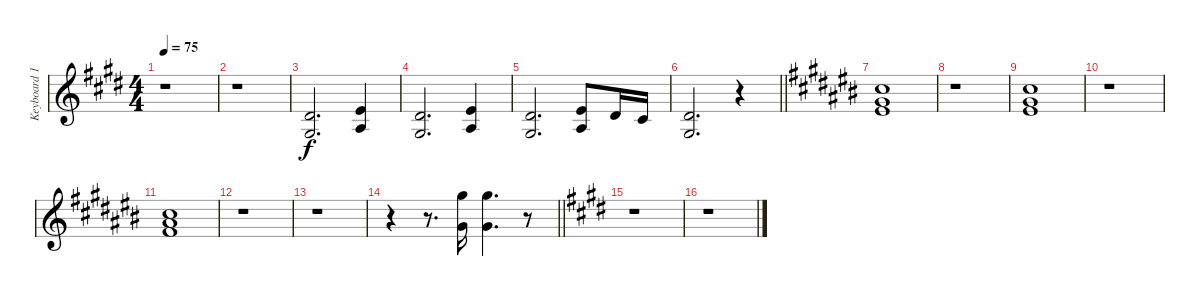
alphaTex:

\track ("Keyboard 1" "Keyboard 1") {instrument synthbrass2}
\staff {score}
\tuning (E5 B4 G4 D4 A3 E3 B2) {hide}
\ts (4 4)
\tempo 75
\clef g2
\ks e
r.1{dy f} |
r.1 |
(1.4 4.6).2{d instrument frenchhorn} (2.4 0.5).4 |
(1.4 4.6).2{d} (2.4 0.5).4 |
(1.4 4.6).2{d} (2.4 0.5).8 1.4.16 4.5.16 |
\barLineRight lightlight
(1.4 4.6).2{d} r.4 |
\ks c#
(2.2 1.3 3.4).1{instrument synthbrass1} |
r.1 |
(2.2 1.3 3.4).1 |
r.1 |
(2.2 3.3 4.4).1 |
r.1 |
r.1 |
\barLineRight lightlight
r.4 r.8{d} (4.1 1.3).16 (4.1 1.3).4{d} r.8 |
\ks e
r.1 |
r.1
